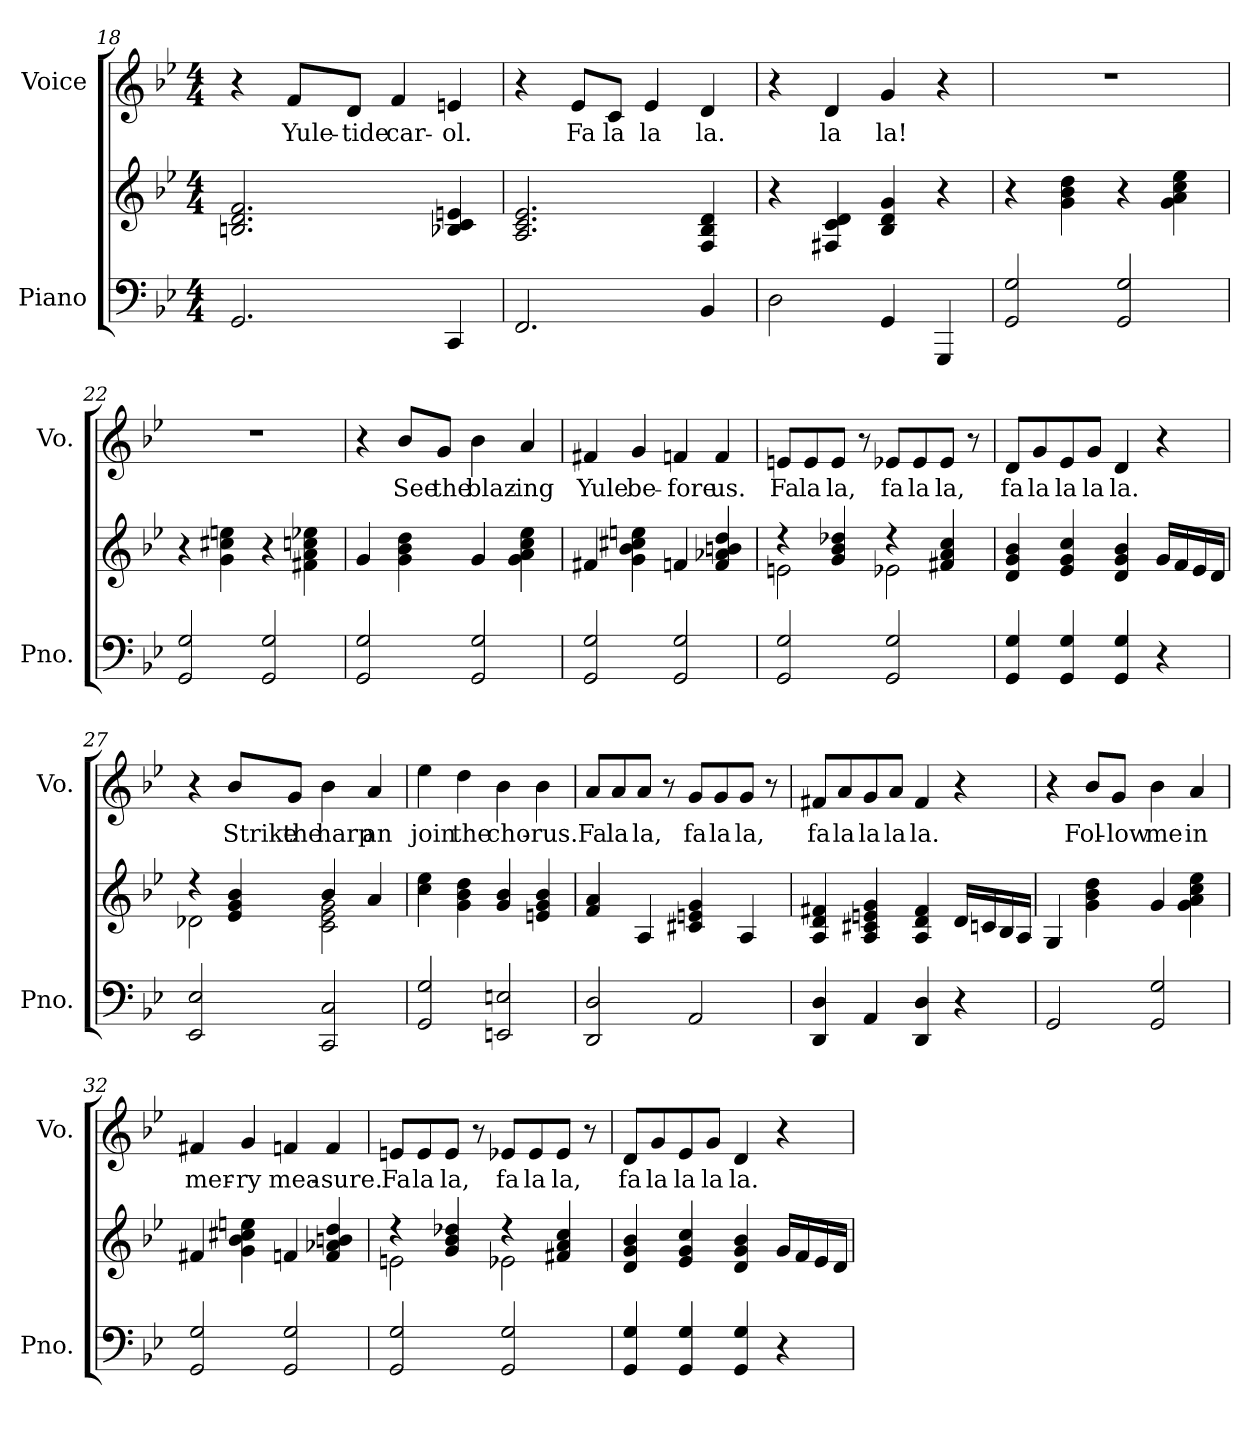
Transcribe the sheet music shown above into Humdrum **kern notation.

**kern	**kern	**kern	**text
*part2	*part2	*part1	*part1
*staff3	*staff2	*staff1	*staff1
*I"Piano	*	*I"Voice	*
*I'Pno.	*	*I'Vo.	*
*clefF4	*clefG2	*clefG2	*
*k[b-e-]	*k[b-e-]	*k[b-e-]	*
*B-:	*B-:	*B-:	*
*M4/4	*M4/4	*M4/4	*
=18	=18	=18	=18
2.GG/	2.Bn/ 2.d/ 2.f/	4r	.
.	.	8f/L	Yule-
.	.	8d/J	-tide
.	.	4f/	car-
4CC/	4B-X/ 4c/ 4en/	4en/	-ol.
!!LO:LB:g=z
=19	=19	=19	=19
2.FF/	2.A/ 2.c/ 2.e-/	4r	.
.	.	8e-/L	Fa
.	.	8c/J	la
.	.	4e-/	la
4BB-/	4F/ 4B-/ 4d/	4d/	la.
=20	=20	=20	=20
2D\	4r	4r	.
.	4F#X/ 4c/ 4d/	4d/	la
4GG/	4B-/ 4d/ 4g/	4g/	la!
4GGG/	4r	4r	.
=21	=21	=21	=21
2GG/ 2G/	4r	1r	.
.	4g\ 4b-\ 4dd\	.	.
2GG/ 2G/	4r	.	.
.	4g\ 4a\ 4cc\ 4ee-\	.	.
=22	=22	=22	=22
2GG/ 2G/	4r	1r	.
.	4g\ 4cc#X\ 4een\	.	.
2GG/ 2G/	4r	.	.
.	4f#X\ 4a\ 4ccn\ 4ee-X\	.	.
=23	=23	=23	=23
2GG/ 2G/	4g/	4r	.
.	4g\ 4b-\ 4dd\	8b-/L	See
.	.	8g/J	the
2GG/ 2G/	4g/	4b-\	blaz-
.	4g\ 4a\ 4cc\ 4ee-\	4a/	-ing
!!LO:PB:g=z
=24	=24	=24	=24
2GG/ 2G/	4f#X/	4f#X/	Yule
.	4g\ 4b-\ 4cc#X\ 4een\	4g/	be-
2GG/ 2G/	4fn/	4fn/	-fore
.	4f/ 4a-X/ 4bn/ 4dd/	4f/	us.
=25	=25	=25	=25
*	*^	*	*
2GG/ 2G/	4r	2en\	8en/L	Fa
.	.	.	8e/	la
.	4g/ 4b-/ 4dd-X/	.	8e/J	la,
.	.	.	8r	.
2GG/ 2G/	4r	2e-X\	8e-X/L	fa
.	.	.	8e-/	la
.	4f#X/ 4a/ 4cc/	.	8e-/J	la,
.	.	.	8r	.
*	*v	*v	*	*
=26	=26	=26	=26
4GG/ 4G/	4d/ 4g/ 4b-/	8d/L	fa
.	.	8g/	la
4GG/ 4G/	4e-/ 4g/ 4cc/	8e-/	la
.	.	8g/J	la
4GG/ 4G/	4d/ 4g/ 4b-/	4d/	la.
4r	16g/LL	4r	.
.	16f/	.	.
.	16e-/	.	.
.	16d/JJ	.	.
!!LO:LB:g=z
=27	=27	=27	=27
*	*^	*	*
2EE-/ 2E-/	4r	2d-X\	4r	.
.	4e-/ 4g/ 4b-/	.	8b-/L	Strike
.	.	.	8g/J	the
2CC/ 2C/	4b-/	2c\ 2e-\ 2g\	4b-\	harp
.	4a/	.	4a/	an
*	*v	*v	*	*
=28	=28	=28	=28
2GG/ 2G/	4cc\ 4ee-\	4ee-\	join
.	4g\ 4b-\ 4dd\	4dd\	the
2EEn/ 2En/	4g/ 4b-/	4b-\	cho-
.	4en/ 4g/ 4b-/	4b-\	-rus.
=29	=29	=29	=29
2DD/ 2D/	4f/ 4a/	8a/L	Fa
.	.	8a/	la
.	4A/	8a/J	la,
.	.	8r	.
2AA/	4c#X/ 4en/ 4g/	8g/L	fa
.	.	8g/	la
.	4A/	8g/J	la,
.	.	8r	.
!!LO:LB:g=z
=30	=30	=30	=30
4DD/ 4D/	4A/ 4d/ 4f#X/	8f#X/L	fa
.	.	8a/	la
4AA/	4A/ 4c#X/ 4en/ 4g/	8g/	la
.	.	8a/J	la
4DD/ 4D/	4A/ 4d/ 4f#/	4f#/	la.
4r	16d/LL	4r	.
.	16cn/	.	.
.	16B-/	.	.
.	16A/JJ	.	.
=31	=31	=31	=31
2GG/	4G/	4r	.
.	4g\ 4b-\ 4dd\	8b-/L	Fol-
.	.	8g/J	-low
2GG/ 2G/	4g/	4b-\	me
.	4g\ 4a\ 4cc\ 4ee-\	4a/	in
=32	=32	=32	=32
2GG/ 2G/	4f#X/	4f#X/	mer-
.	4g\ 4b-\ 4cc#X\ 4een\	4g/	-ry
2GG/ 2G/	4fn/	4fn/	mea-
.	4f/ 4a-X/ 4bn/ 4dd/	4f/	-sure.
!!LO:PB:g=z
=33	=33	=33	=33
*	*^	*	*
2GG/ 2G/	4r	2en\	8en/L	Fa
.	.	.	8e/	la
.	4g/ 4b-/ 4dd-X/	.	8e/J	la,
.	.	.	8r	.
2GG/ 2G/	4r	2e-X\	8e-X/L	fa
.	.	.	8e-/	la
.	4f#X/ 4a/ 4cc/	.	8e-/J	la,
.	.	.	8r	.
*	*v	*v	*	*
=34	=34	=34	=34
4GG/ 4G/	4d/ 4g/ 4b-/	8d/L	fa
.	.	8g/	la
4GG/ 4G/	4e-/ 4g/ 4cc/	8e-/	la
.	.	8g/J	la
4GG/ 4G/	4d/ 4g/ 4b-/	4d/	la.
4r	16g/LL	4r	.
.	16f/	.	.
.	16e-/	.	.
.	16d/JJ	.	.
=	=	=	=
*-	*-	*-	*-
